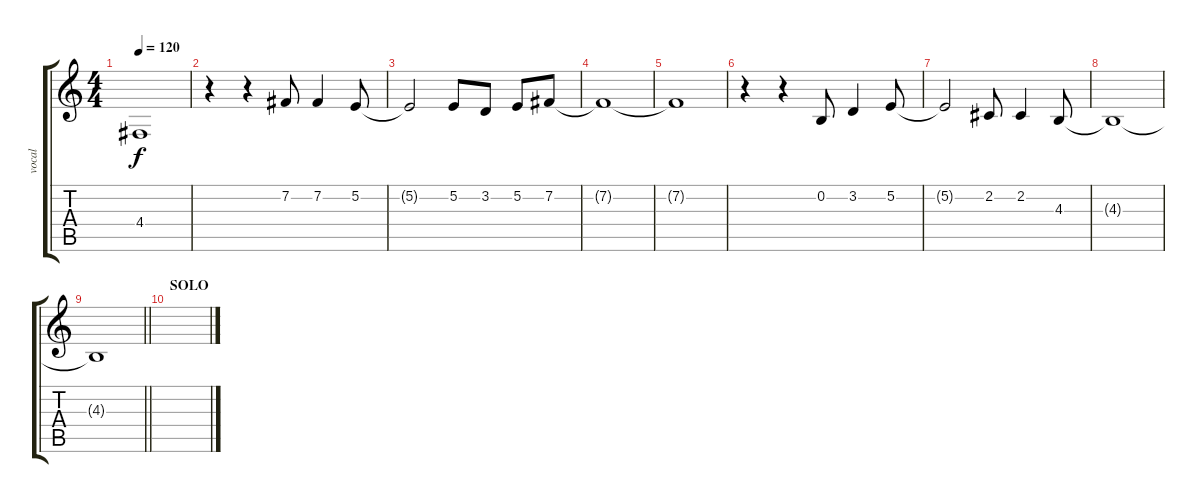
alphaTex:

\track ("vocal" "vocal") {instrument voiceoohs}
\staff {score tabs}
\tuning (E4 B3 G3 D3 A2 E2) {hide}
\ts (4 4)
\tempo 120
\clef g2
\ks c
4.4{t}.1{dy f} |
r.4 r.4 7.2.8 7.2.4 5.2.8 |
5.2{t}.2 5.2.8 3.2.8 5.2.8 7.2.8 |
7.2{t}.1 |
7.2{t}.1 |
r.4 r.4 0.2.8 3.2.4 5.2.8 |
5.2{t}.2 2.2.8 2.2.4 4.3.8 |
4.3{t}.1 |
\barLineRight lightlight
4.3{t}.1 |
\section ("" "SOLO")
